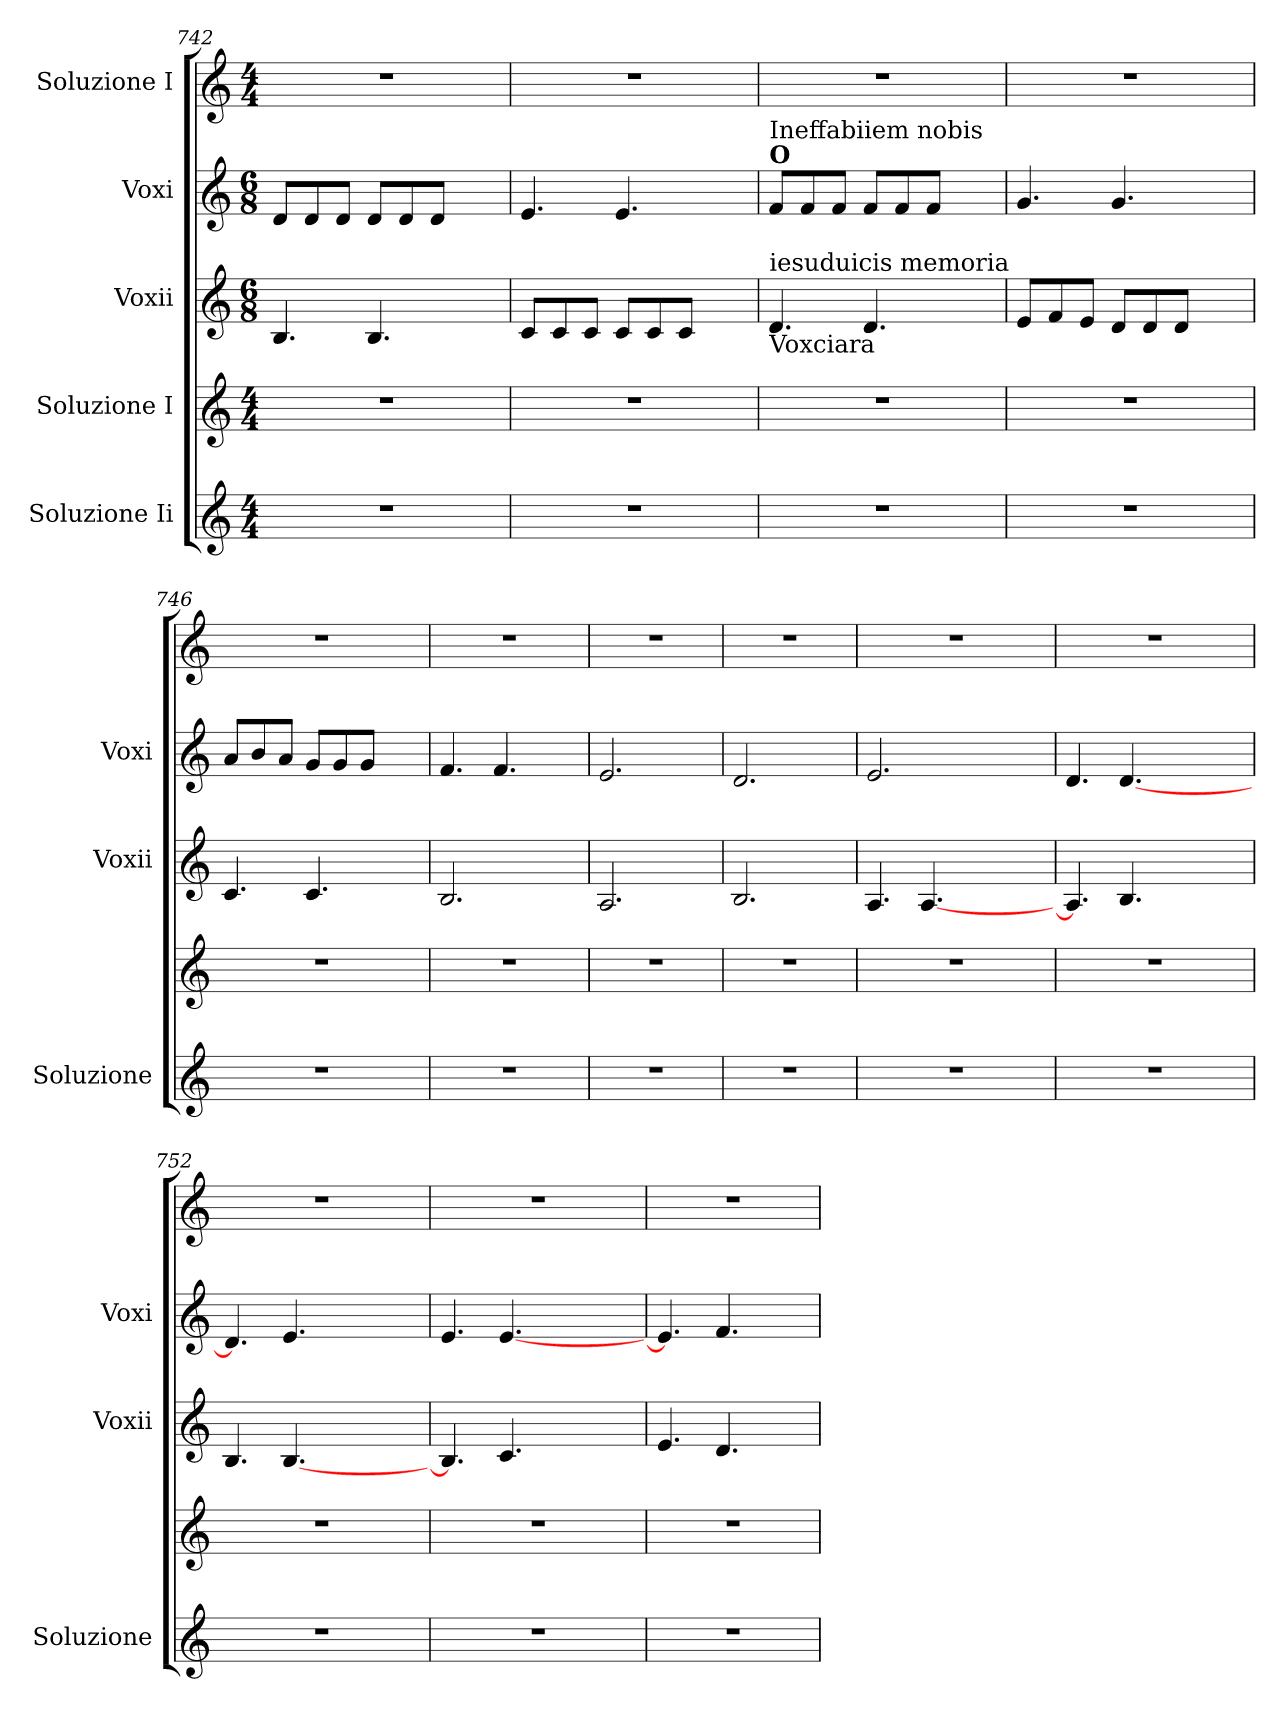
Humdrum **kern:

**kern	**kern	**kern	**kern	**kern
*part5	*part4	*part3	*part2	*part1
*staff5	*staff4	*staff3	*staff2	*staff1
*I"Soluzione Ii	*I"Soluzione I	*I"Voxii	*I"Voxi	*I"Soluzione I
*I'Soluzione	*	*I'Voxii	*I'Voxi	*
*clefG2	*clefG2	*clefG2	*clefG2	*clefG2
*k[]	*k[]	*k[]	*k[]	*k[]
*C:	*C:	*C:	*C:	*C:
*M4/4	*M4/4	*M6/8	*M6/8	*M4/4
=742	=742	=742	=742	=742
1r	1r	4.B/	8d/L	1r
.	.	.	8d/	.
.	.	.	8d/J	.
.	.	4.B/	8d/L	.
.	.	.	8d/	.
.	.	.	8d/J	.
.	.	4ryy	4ryy	.
=743	=743	=743	=743	=743
1r	1r	8c/L	4.e/	1r
.	.	8c/	.	.
.	.	8c/J	.	.
.	.	8c/L	4.e/	.
.	.	8c/	.	.
.	.	8c/J	.	.
.	.	4ryy	4ryy	.
!!LO:LB:g=z
=744	=744	=744	=744	=744
!	!	!	!LO:TX:a:B:t=O	!
!	!	!	!LO:TX:a:t=Ineffabiiem nobis	!
!	!	!LO:TX:a:t=iesuduicis memoria	!	!
!	!	!LO:TX:b:t=Voxciara	!	!
1r	1r	4.d/	8f/L	1r
.	.	.	8f/	.
.	.	.	8f/J	.
.	.	4.d/	8f/L	.
.	.	.	8f/	.
.	.	.	8f/J	.
.	.	4ryy	4ryy	.
=745	=745	=745	=745	=745
1r	1r	8e/L	4.g/	1r
.	.	8f/	.	.
.	.	8e/J	.	.
.	.	8d/L	4.g/	.
.	.	8d/	.	.
.	.	8d/J	.	.
.	.	4ryy	4ryy	.
=746	=746	=746	=746	=746
1r	1r	4.c/	8a/L	1r
.	.	.	8b/	.
.	.	.	8a/J	.
.	.	4.c/	8g/L	.
.	.	.	8g/	.
.	.	.	8g/J	.
.	.	4ryy	4ryy	.
=747	=747	=747	=747	=747
1r	1r	2.B/	4.f/	1r
.	.	.	4.f/	.
.	.	4ryy	4ryy	.
=748	=748	=748	=748	=748
1r	1r	2.A/	2.e/	1r
.	.	4ryy	4ryy	.
=749	=749	=749	=749	=749
1r	1r	2.B/	2.d/	1r
.	.	4ryy	4ryy	.
!!LO:LB:g=z
=750	=750	=750	=750	=750
1r	1r	4.A/	2.e/	1r
.	.	[<4.A/	.	.
.	.	4ryy	4ryy	.
=751	=751	=751	=751	=751
1r	1r	4.A/]	4.d/	1r
.	.	4.B/	[<4.d/	.
.	.	4ryy	4ryy	.
=752	=752	=752	=752	=752
1r	1r	4.B/	4.d/]	1r
.	.	[<4.B/	4.e/	.
.	.	4ryy	4ryy	.
=753	=753	=753	=753	=753
1r	1r	4.B/]	4.e/	1r
.	.	4.c/	[<4.e/	.
.	.	4ryy	4ryy	.
=754	=754	=754	=754	=754
1r	1r	4.e/	4.e/]	1r
.	.	4.d/	4.f/	.
.	.	4ryy	4ryy	.
=	=	=	=	=
*-	*-	*-	*-	*-
